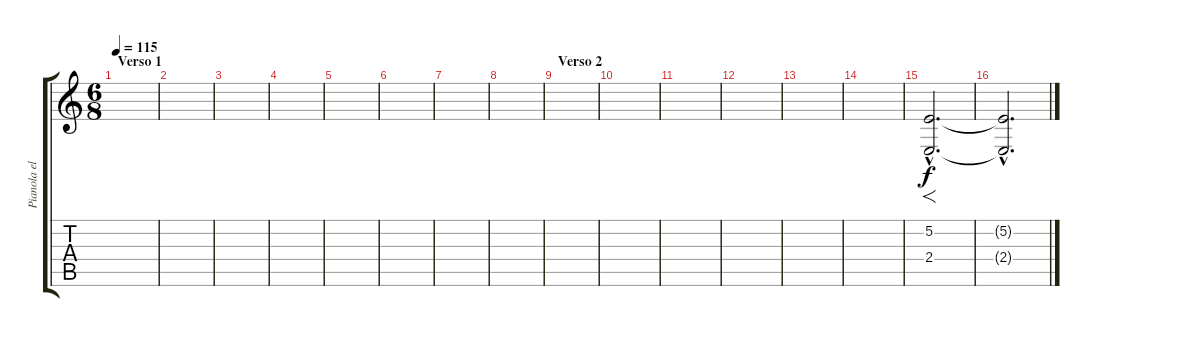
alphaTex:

\track ("Pianola elettrica" "Pianola el") {instrument pad7halo}
\staff {score tabs}
\tuning (E4 B3 G3 D3 A2 E2) {hide}
\ts (6 8)
\section ("" "Verso 1")
\tempo 115
\clef g2
\ks c
|
|
|
|
|
|
|
|
\section ("" "Verso 2")
|
|
|
|
|
|
(5.2{hac} 2.4{hac}).2{f d} |
(5.2{hac t} 2.4{hac t}).2{d}
